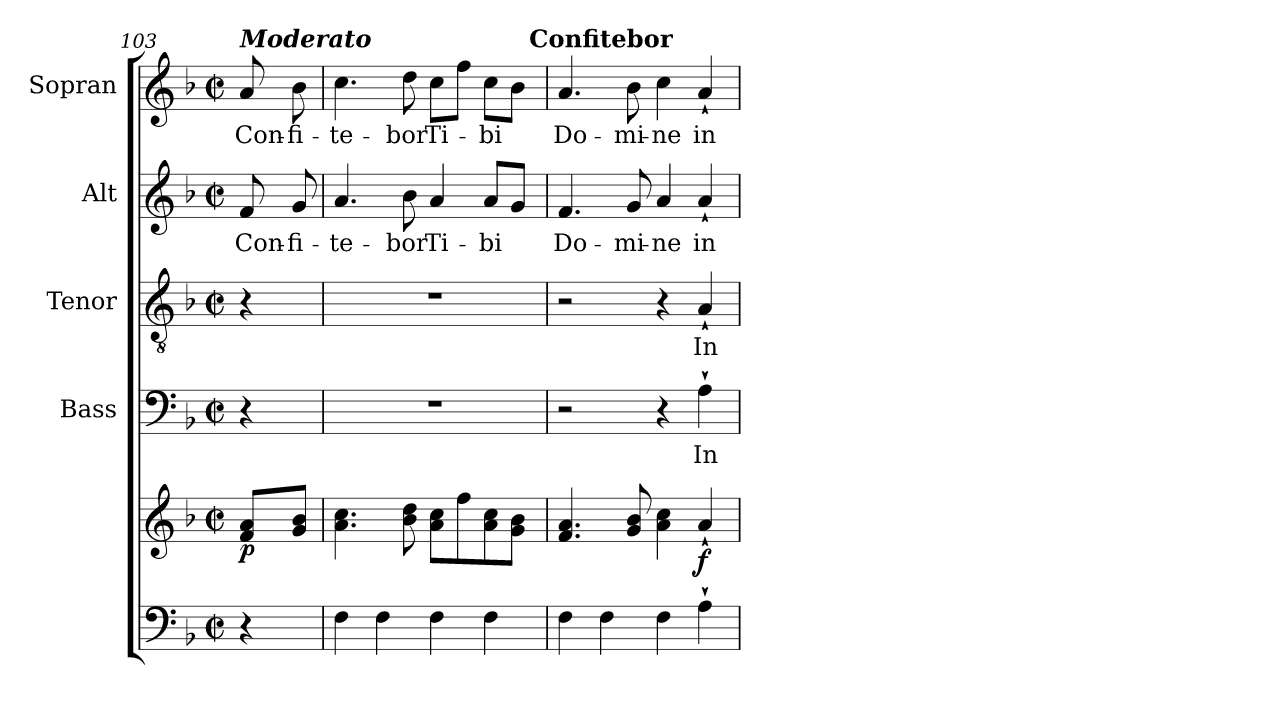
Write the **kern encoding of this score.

**kern	**kern	**dynam	**kern	**text	**kern	**text	**kern	**text	**kern	**text
*part5	*part5	*part5	*part4	*part4	*part3	*part3	*part2	*part2	*part1	*part1
*staff6	*staff5	*staff5/6	*staff4	*staff4	*staff3	*staff3	*staff2	*staff2	*staff1	*staff1
*	*	*	*I"Bass	*	*I"Tenor	*	*I"Alt	*	*I"Sopran	*
*	*	*	*I'B.	*	*I'T.	*	*I'A.	*	*I'S.	*
!!LO:PB:g=z
*clefF4	*clefG2	*	*clefF4	*	*clefGv2	*	*clefG2	*	*clefG2	*
*k[b-]	*k[b-]	*	*k[b-]	*	*k[b-]	*	*k[b-]	*	*k[b-]	*
*F:	*F:	*	*F:	*	*F:	*	*F:	*	*F:	*
*M2/2	*M2/2	*	*M2/2	*	*M2/2	*	*M2/2	*	*M2/2	*
*met(c|)	*met(c|)	*	*met(c|)	*	*met(c|)	*	*met(c|)	*	*met(c|)	*
=103	=103	=103	=103	=103	=103	=103	=103	=103	=103	=103
!	!	!	!	!	!	!	!	!	!LO:TX:a:Bi:t=Moderato	!
!	!	!LO:DY:b	!	!	!	!	!	!LO:LY:b	!	!LO:LY:b
4r	8f/ 8a/L	p	4r	.	4r	.	8f/	Con-	8a/	Con-
!	!	!	!	!	!	!	!	!LO:LY:b	!	!LO:LY:b
.	8g/ 8b-/J	.	.	.	.	.	8g/	-fi-	8b-\	-fi-
=104	=104	=104	=104	=104	=104	=104	=104	=104	=104	=104
!	!	!	!	!	!	!	!	!LO:LY:b	!	!LO:LY:b
*	*	*	*	*	*	*	*	*	*^	*
4F\	4.a\ 4.cc\	.	1r	.	1r	.	4.a/	-te-	4.cc\	2...ryy	-te-
4F\	.	.	.	.	.	.	.	.	.	.	.
!	!	!	!	!	!	!	!	!LO:LY:b	!	!	!LO:LY:b
.	8b-\ 8dd\	.	.	.	.	.	8b-\	-bor	8dd\	.	-bor
!	!	!	!	!	!	!	!	!LO:LY:b	!	!	!LO:LY:b
4F\	8a\ 8cc\L	.	.	.	.	.	4a/	Ti-	8cc\L	.	Ti-
.	8ff\	.	.	.	.	.	.	.	8ff\J	.	.
!	!	!	!	!	!	!	!	!LO:LY:b	!	!	!LO:LY:b
4F\	8a\ 8cc\	.	.	.	.	.	8a/L	-bi	8cc\L	.	-bi
.	8g\ 8b-\J	.	.	.	.	.	8g/J	.	8b-\J	.	.
!	!	!	!	!	!	!	!	!	!	!LO:TX:a:B:t=Confitebor	!
.	.	.	.	.	.	.	.	.	.	16ryy	.
=105	=105	=105	=105	=105	=105	=105	=105	=105	=105	=105	=105
!	!	!	!	!	!	!	!	!LO:LY:b	!	!	!LO:LY:b
*	*	*	*	*	*	*	*	*	*v	*v	*
4F\	4.f/ 4.a/	.	2r	.	2r	.	4.f/	Do-	4.a/	Do-
4F\	.	.	.	.	.	.	.	.	.	.
!	!	!	!	!	!	!	!	!LO:LY:b	!	!LO:LY:b
.	8g/ 8b-/	.	.	.	.	.	8g/	-mi-	8b-\	-mi-
!	!	!	!	!	!	!	!	!LO:LY:b	!	!LO:LY:b
4F\	4a\ 4cc\	.	4r	.	4r	.	4a/	-ne	4cc\	-ne
!	!	!LO:DY:b	!	!LO:LY:b	!	!LO:LY:b	!	!LO:LY:b	!	!LO:LY:b
4A`>\	4a`</	f	4A`>\	In	4A`>/	In	4a`>/	in	4a`>/	in
=	=	=	=	=	=	=	=	=	=	=
*-	*-	*-	*-	*-	*-	*-	*-	*-	*-	*-
